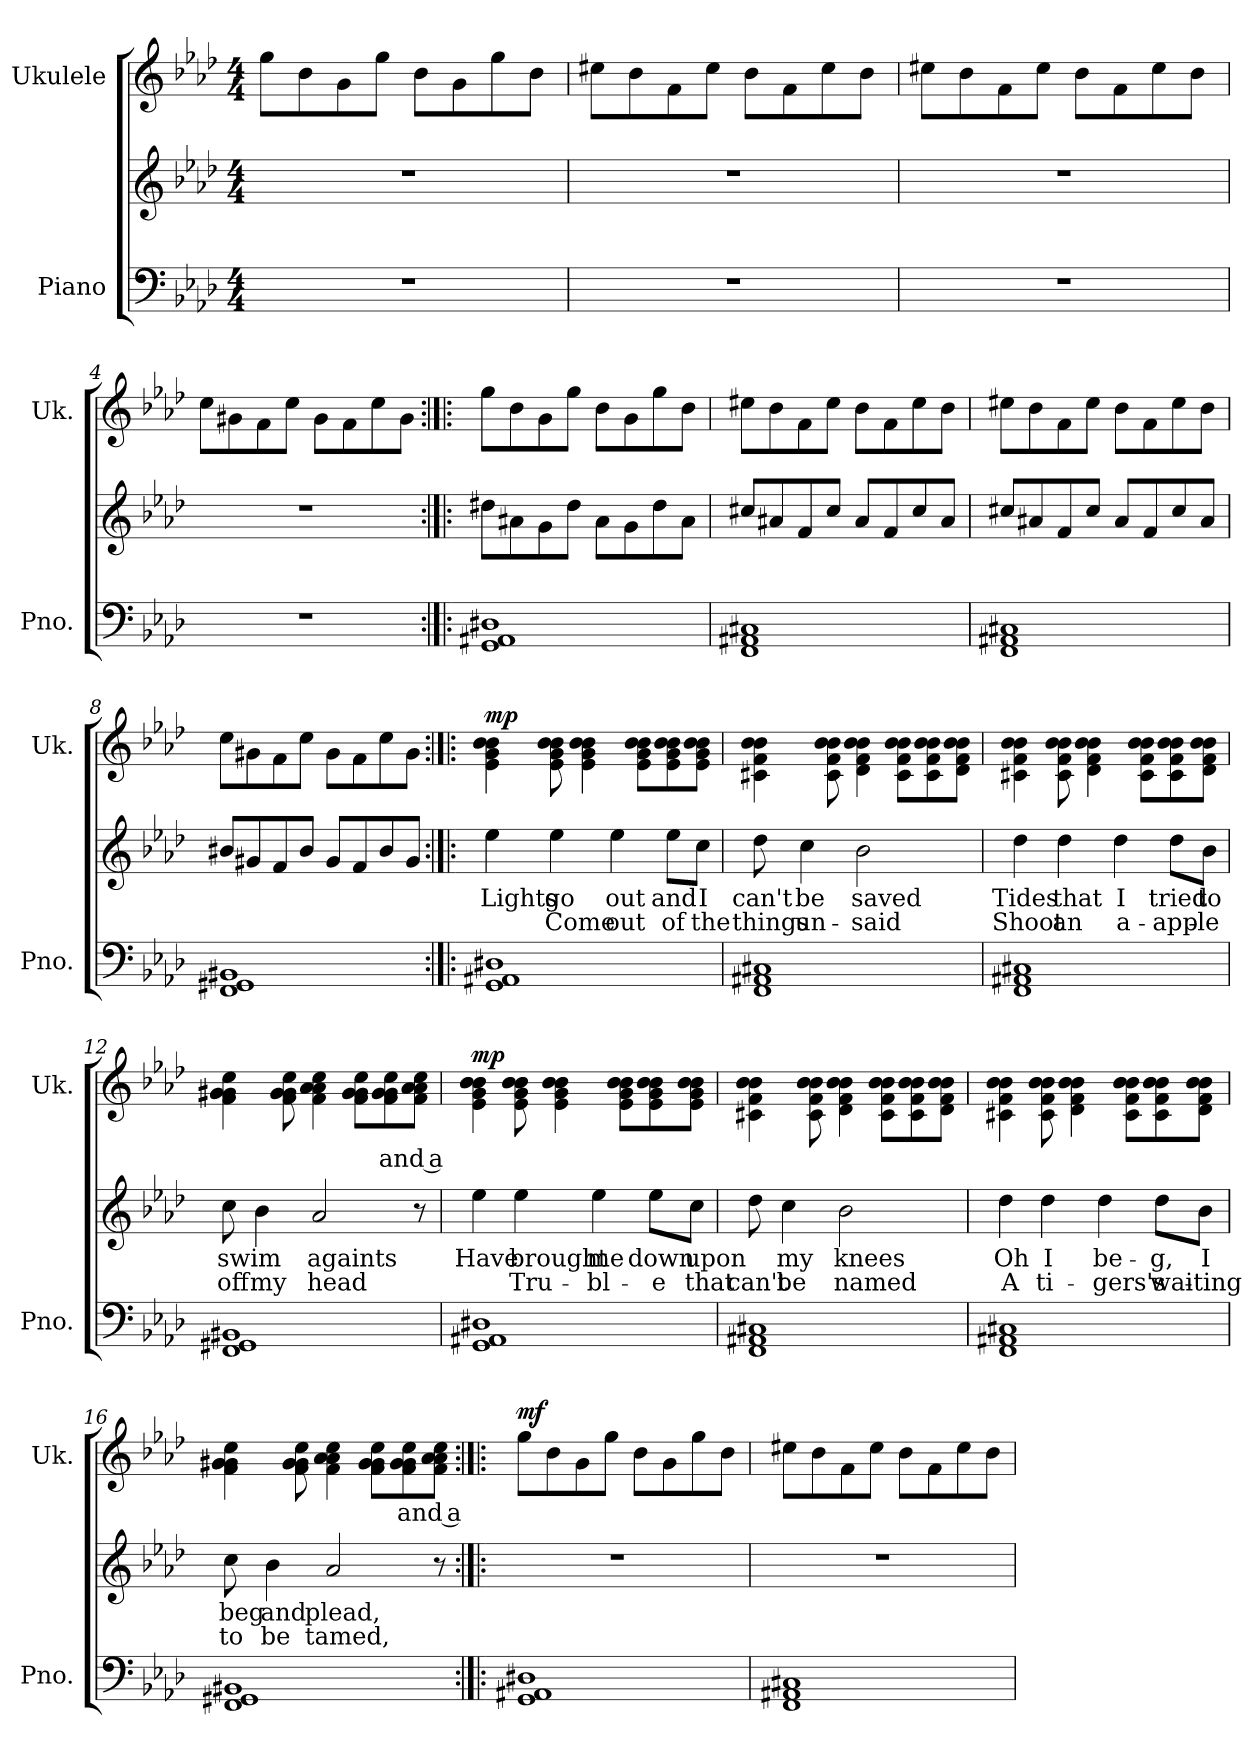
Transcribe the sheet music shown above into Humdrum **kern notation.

**kern	**kern	**text	**text	**kern	**text	**dynam
*part2	*part2	*part2	*part2	*part1	*part1	*part1
*staff3	*staff2	*staff2	*staff2	*staff1	*staff1	*staff1
*I"Piano	*	*	*	*I"Ukulele	*	*
*I'Pno.	*	*	*	*I'Uk.	*	*
*	*	*	*	*stria4	*	*
*clefF4	*clefG2	*	*	*	*	*
*k[b-e-a-d-]	*k[b-e-a-d-]	*	*	*k[b-e-a-d-]	*	*
*M4/4	*M4/4	*	*	*M4/4	*	*
*MM130	*MM130	*	*	*MM130	*	*
=1	=1	=1	=1	=1	=1	=1
1r	1r	.	.	8ee-\L	.	.
.	.	.	.	8b-\	.	.
.	.	.	.	8g\	.	.
.	.	.	.	8ee-\J	.	.
.	.	.	.	8b-\L	.	.
.	.	.	.	8g\	.	.
.	.	.	.	8ee-\	.	.
.	.	.	.	8b-\J	.	.
=2	=2	=2	=2	=2	=2	=2
1r	1r	.	.	8cc#\L	.	.
.	.	.	.	8b-\	.	.
.	.	.	.	8f\	.	.
.	.	.	.	8cc#\J	.	.
.	.	.	.	8b-\L	.	.
.	.	.	.	8f\	.	.
.	.	.	.	8cc#\	.	.
.	.	.	.	8b-\J	.	.
=3	=3	=3	=3	=3	=3	=3
1r	1r	.	.	8cc#\L	.	.
.	.	.	.	8b-\	.	.
.	.	.	.	8f\	.	.
.	.	.	.	8cc#\J	.	.
.	.	.	.	8b-\L	.	.
.	.	.	.	8f\	.	.
.	.	.	.	8cc#\	.	.
.	.	.	.	8b-\J	.	.
=4	=4	=4	=4	=4	=4	=4
1r	1r	.	.	8cc\L	.	.
.	.	.	.	8g#\	.	.
.	.	.	.	8f\	.	.
.	.	.	.	8cc\J	.	.
.	.	.	.	8g#\L	.	.
.	.	.	.	8f\	.	.
.	.	.	.	8cc\	.	.
.	.	.	.	8g#\J	.	.
!!LO:LB:g=z
=5:|!|:	=5:|!|:	=5:|!|:	=5:|!|:	=5:|!|:	=5:|!|:	=5:|!|:
1GG 1AA#X 1D#X	8dd#X\L	.	.	8ee-\L	.	.
.	8a#X\	.	.	8b-\	.	.
.	8g\	.	.	8g\	.	.
.	8dd#\J	.	.	8ee-\J	.	.
.	8a#\L	.	.	8b-\L	.	.
.	8g\	.	.	8g\	.	.
.	8dd#\	.	.	8ee-\	.	.
.	8a#\J	.	.	8b-\J	.	.
=6	=6	=6	=6	=6	=6	=6
1FF 1AA#X 1C#X	8cc#X/L	.	.	8cc#\L	.	.
.	8a#X/	.	.	8b-\	.	.
.	8f/	.	.	8f\	.	.
.	8cc#/J	.	.	8cc#\J	.	.
.	8a#/L	.	.	8b-\L	.	.
.	8f/	.	.	8f\	.	.
.	8cc#/	.	.	8cc#\	.	.
.	8a#/J	.	.	8b-\J	.	.
=7	=7	=7	=7	=7	=7	=7
1FF 1AA#X 1C#X	8cc#X/L	.	.	8cc#\L	.	.
.	8a#X/	.	.	8b-\	.	.
.	8f/	.	.	8f\	.	.
.	8cc#/J	.	.	8cc#\J	.	.
.	8a#/L	.	.	8b-\L	.	.
.	8f/	.	.	8f\	.	.
.	8cc#/	.	.	8cc#\	.	.
.	8a#/J	.	.	8b-\J	.	.
!!LO:LB:g=z
=8	=8	=8	=8	=8	=8	=8
1FF 1GG#X 1BB#X	8b#X/L	.	.	8cc\L	.	.
.	8g#X/	.	.	8g#\	.	.
.	8f/	.	.	8f\	.	.
.	8b#/J	.	.	8cc\J	.	.
.	8g#/L	.	.	8g#\L	.	.
.	8f/	.	.	8f\	.	.
.	8b#/	.	.	8cc\	.	.
.	8g#/J	.	.	8g#\J	.	.
=9:|!|:	=9:|!|:	=9:|!|:	=9:|!|:	=9:|!|:	=9:|!|:	=9:|!|:
!	!	!LO:LY:b	!	!	!	!LO:DY:b
1GG 1AA#X 1D#X	4ee-\	Lights	.	4e-\ 4g\ 4b-\ 4b-\	.	mp
!	!	!LO:LY:b	!LO:LY:b	!	!	!
.	4ee-\	go	Come	8e-\ 8g\ 8b-\ 8b-\	.	.
.	.	.	.	4e-\ 4g\ 4b-\ 4b-\	.	.
!	!	!LO:LY:b	!LO:LY:b	!	!	!
.	4ee-\	out	out	.	.	.
.	.	.	.	8e-\ 8g\ 8b-\ 8b-\L	.	.
!	!	!LO:LY:b	!LO:LY:b	!	!	!
.	8ee-\L	and	of	8e-\ 8g\ 8b-\ 8b-\	.	.
!	!	!LO:LY:b	!LO:LY:b	!	!	!
.	8cc\J	I	the	8e-\ 8g\ 8b-\ 8b-\J	.	.
=10	=10	=10	=10	=10	=10	=10
!	!	!LO:LY:b	!LO:LY:b	!	!	!
1FF 1AA#X 1C#X	8dd-\	can't	things	4c#\ 4f\ 4b-\ 4b-\	.	.
!	!	!LO:LY:b	!LO:LY:b	!	!	!
.	4cc\	be	un-	.	.	.
.	.	.	.	8c#\ 8f\ 8b-\ 8b-\	.	.
!	!	!LO:LY:b	!LO:LY:b	!	!	!
.	2b-\	saved	-said	4d-\ 4f\ 4b-\ 4b-\	.	.
.	.	.	.	8c#\ 8f\ 8b-\ 8b-\L	.	.
.	.	.	.	8c#\ 8f\ 8b-\ 8b-\	.	.
.	8ryy	.	.	8d-\ 8f\ 8b-\ 8b-\J	.	.
!!LO:PB:g=z
=11	=11	=11	=11	=11	=11	=11
!	!	!LO:LY:b	!LO:LY:b	!	!	!
1FF 1AA#X 1C#X	4dd-\	Tides	Shoot	4c#\ 4f\ 4b-\ 4b-\	.	.
!	!	!LO:LY:b	!LO:LY:b	!	!	!
.	4dd-\	that	an	8c#\ 8f\ 8b-\ 8b-\	.	.
.	.	.	.	4d-\ 4f\ 4b-\ 4b-\	.	.
!	!	!LO:LY:b	!LO:LY:b	!	!	!
.	4dd-\	I	a-	.	.	.
.	.	.	.	8c#\ 8f\ 8b-\ 8b-\L	.	.
!	!	!LO:LY:b	!LO:LY:b	!	!	!
.	8dd-\L	tried	-app-	8c#\ 8f\ 8b-\ 8b-\	.	.
!	!	!LO:LY:b	!LO:LY:b	!	!	!
.	8b-\J	to	-le	8d-\ 8f\ 8b-\ 8b-\J	.	.
=12	=12	=12	=12	=12	=12	=12
!	!	!LO:LY:b	!LO:LY:b	!	!	!
1FF 1GG#X 1BB#X	8cc\	swim	off	4f\ 4g#\ 4g#\ 4cc\	.	.
!	!	!	!LO:LY:b	!	!	!
.	4b-\	.	my	.	.	.
.	.	.	.	8f\ 8g#\ 8g#\ 8cc\	.	.
!	!	!LO:LY:b	!LO:LY:b	!	!	!
.	2a-/	againts	head	4f\ 4a-\ 4a-\ 4cc\	.	.
.	.	.	.	8f\ 8g#\ 8g#\ 8cc\L	.	.
!	!	!	!	!	!LO:LY:b	!
.	.	.	.	8f\ 8g#\ 8g#\ 8cc\	and a	.
.	8r	.	.	8f\ 8a-\ 8a-\ 8cc\J	.	.
=13	=13	=13	=13	=13	=13	=13
!	!	!LO:LY:b	!	!	!	!LO:DY:b
1GG 1AA#X 1D#X	4ee-\	Have	.	4e-\ 4g\ 4b-\ 4b-\	.	mp
!	!	!LO:LY:b	!LO:LY:b	!	!	!
.	4ee-\	brought	Tru-	8e-\ 8g\ 8b-\ 8b-\	.	.
.	.	.	.	4e-\ 4g\ 4b-\ 4b-\	.	.
!	!	!LO:LY:b	!LO:LY:b	!	!	!
.	4ee-\	me	-bl-	.	.	.
.	.	.	.	8e-\ 8g\ 8b-\ 8b-\L	.	.
!	!	!LO:LY:b	!LO:LY:b	!	!	!
.	8ee-\L	down	-e	8e-\ 8g\ 8b-\ 8b-\	.	.
!	!	!LO:LY:b	!LO:LY:b	!	!	!
.	8cc\J	upon	that	8e-\ 8g\ 8b-\ 8b-\J	.	.
!!LO:LB:g=z
=14	=14	=14	=14	=14	=14	=14
!	!	!	!LO:LY:b	!	!	!
1FF 1AA#X 1C#X	8dd-\	.	can't	4c#\ 4f\ 4b-\ 4b-\	.	.
!	!	!LO:LY:b	!LO:LY:b	!	!	!
.	4cc\	my	be	.	.	.
.	.	.	.	8c#\ 8f\ 8b-\ 8b-\	.	.
!	!	!LO:LY:b	!LO:LY:b	!	!	!
.	2b-\	knees	named	4d-\ 4f\ 4b-\ 4b-\	.	.
.	.	.	.	8c#\ 8f\ 8b-\ 8b-\L	.	.
.	.	.	.	8c#\ 8f\ 8b-\ 8b-\	.	.
.	8ryy	.	.	8d-\ 8f\ 8b-\ 8b-\J	.	.
=15	=15	=15	=15	=15	=15	=15
!	!	!LO:LY:b	!LO:LY:b	!	!	!
1FF 1AA#X 1C#X	4dd-\	Oh	A	4c#\ 4f\ 4b-\ 4b-\	.	.
!	!	!LO:LY:b	!LO:LY:b	!	!	!
.	4dd-\	I	ti-	8c#\ 8f\ 8b-\ 8b-\	.	.
.	.	.	.	4d-\ 4f\ 4b-\ 4b-\	.	.
!	!	!LO:LY:b	!LO:LY:b	!	!	!
.	4dd-\	be-	-gers's	.	.	.
.	.	.	.	8c#\ 8f\ 8b-\ 8b-\L	.	.
!	!	!LO:LY:b	!LO:LY:b	!	!	!
.	8dd-\L	-g,	wai-	8c#\ 8f\ 8b-\ 8b-\	.	.
!	!	!LO:LY:b	!LO:LY:b	!	!	!
.	8b-\J	I	-ting	8d-\ 8f\ 8b-\ 8b-\J	.	.
=16	=16	=16	=16	=16	=16	=16
!	!	!LO:LY:b	!LO:LY:b	!	!	!
1FF 1GG#X 1BB#X	8cc\	beg	to	4f\ 4g#\ 4g#\ 4cc\	.	.
!	!	!LO:LY:b	!LO:LY:b	!	!	!
.	4b-\	and	be	.	.	.
.	.	.	.	8f\ 8g#\ 8g#\ 8cc\	.	.
!	!	!LO:LY:b	!LO:LY:b	!	!	!
.	2a-/	plead,	tamed,	4f\ 4a-\ 4a-\ 4cc\	.	.
.	.	.	.	8f\ 8g#\ 8g#\ 8cc\L	.	.
!	!	!	!	!	!LO:LY:b	!
.	.	.	.	8f\ 8g#\ 8g#\ 8cc\	and a	.
.	8r	.	.	8f\ 8a-\ 8a-\ 8cc\J	.	.
!!LO:LB:g=z
=17:|!|:	=17:|!|:	=17:|!|:	=17:|!|:	=17:|!|:	=17:|!|:	=17:|!|:
!	!	!	!	!	!	!LO:DY:b
1GG 1AA#X 1D#X	1r	.	.	8ee-\L	.	mf
.	.	.	.	8b-\	.	.
.	.	.	.	8g\	.	.
.	.	.	.	8ee-\J	.	.
.	.	.	.	8b-\L	.	.
.	.	.	.	8g\	.	.
.	.	.	.	8ee-\	.	.
.	.	.	.	8b-\J	.	.
=18	=18	=18	=18	=18	=18	=18
1FF 1AA#X 1C#X	1r	.	.	8cc#\L	.	.
.	.	.	.	8b-\	.	.
.	.	.	.	8f\	.	.
.	.	.	.	8cc#\J	.	.
.	.	.	.	8b-\L	.	.
.	.	.	.	8f\	.	.
.	.	.	.	8cc#\	.	.
.	.	.	.	8b-\J	.	.
=	=	=	=	=	=	=
*-	*-	*-	*-	*-	*-	*-
